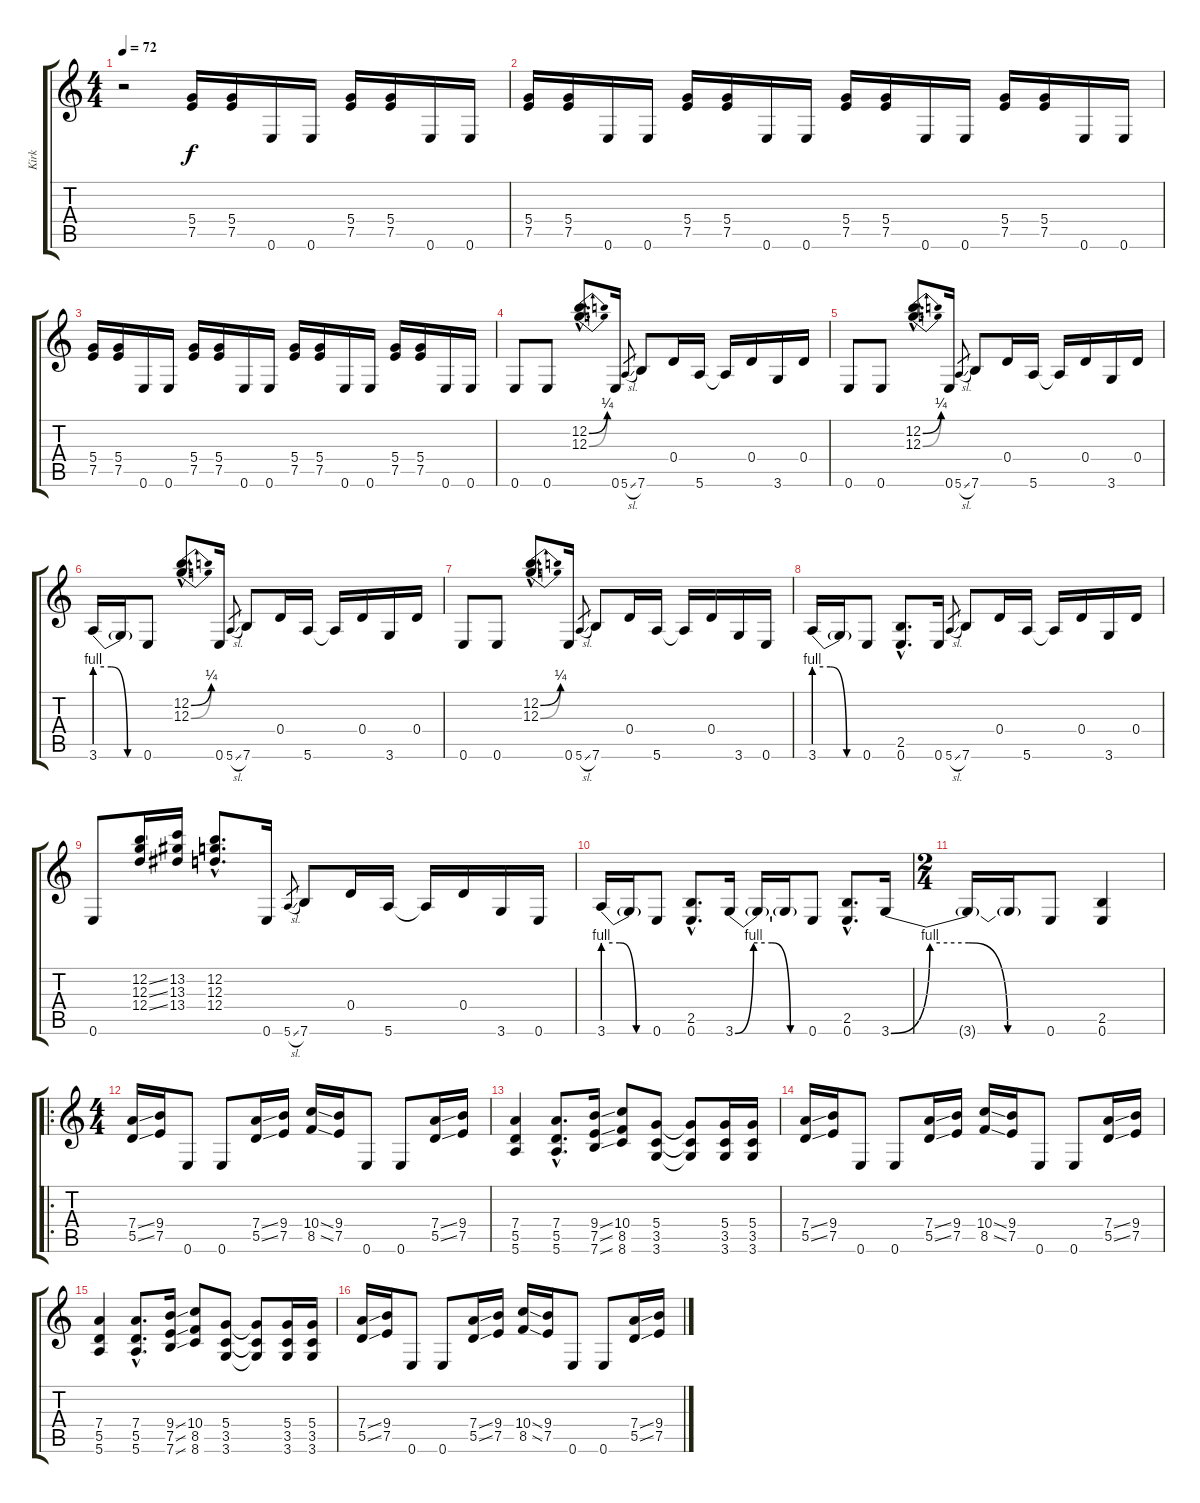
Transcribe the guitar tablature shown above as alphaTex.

\track ("Kirk" "Kirk") {instrument distortionguitar}
\staff {score tabs}
\tuning (E4 B3 G3 D3 A2 E2) {hide}
\ts (4 4)
\tempo 72
\clef g2
\ks c
r.2{dy f instrument distortionguitar} (5.4 7.5).16{volume 2} (5.4 7.5).16 0.6.16 0.6.16 (5.4 7.5).16 (5.4 7.5).16 0.6.16 0.6.16 |
(5.4 7.5).16{volume 13} (5.4 7.5).16 0.6.16 0.6.16 (5.4 7.5).16 (5.4 7.5).16 0.6.16 0.6.16 (5.4 7.5).16 (5.4 7.5).16 0.6.16 0.6.16 (5.4 7.5).16 (5.4 7.5).16 0.6.16 0.6.16 |
(5.4 7.5).16 (5.4 7.5).16 0.6.16 0.6.16 (5.4 7.5).16 (5.4 7.5).16 0.6.16 0.6.16 (5.4 7.5).16 (5.4 7.5).16 0.6.16 0.6.16 (5.4 7.5).16 (5.4 7.5).16 0.6.16 0.6.16 |
0.6.8 0.6.8 (12.2{be (bend 0 0 60 1) hac} 12.3{be (bend 0 0 60 1) hac}).8{d} 0.6.16 5.6{sl}.8{gr} 7.6.8 0.4.16 5.6.16 5.6{t}.16 0.4.16 3.6.16 0.4.16 |
0.6.8 0.6.8 (12.2{be (bend 0 0 60 1) hac} 12.3{be (bend 0 0 60 1) hac}).8{d} 0.6.16 5.6{sl}.8{gr} 7.6.8 0.4.16 5.6.16 5.6{t}.16 0.4.16 3.6.16 0.4.16 |
3.6{be (custom 0 4 20 4 40 0 60 0)}.16 3.6{t}.16 0.6.8 (12.2{be (bend 0 0 60 1) hac} 12.3{be (bend 0 0 60 1) hac}).8{d} 0.6.16 5.6{sl}.8{gr} 7.6.8 0.4.16 5.6.16 5.6{t}.16 0.4.16 3.6.16 0.4.16 |
0.6.8 0.6.8 (12.2{be (bend 0 0 60 1) hac} 12.3{be (bend 0 0 60 1) hac}).8{d} 0.6.16 5.6{sl}.8{gr} 7.6.8 0.4.16 5.6.16 5.6{t}.16 0.4.16 3.6.16 0.6.16 |
3.6{be (custom 0 4 20 4 40 0 60 0)}.16 3.6{t}.16 0.6.8 (2.5{hac} 0.6{hac}).8{d} 0.6.16 5.6{sl}.8{gr} 7.6.8 0.4.16 5.6.16 5.6{t}.16 0.4.16 3.6.16 0.4.16 |
0.6.8 (12.2{ss} 12.3{ss} 12.4{ss}).16 (13.2 13.3 13.4).16 (12.2{hac} 12.3{hac} 12.4{hac}).8{d} 0.6.16 5.6{sl}.8{gr} 7.6.8 0.4.16 5.6.16 5.6{t}.16 0.4.16 3.6.16 0.6.16 |
3.6{be (custom 0 4 20 4 40 0 60 0)}.16 3.6{t}.16 0.6.8 (2.5{hac} 0.6{hac}).8{d} 3.6{be (custom 0 0 15 4 30 4 45 0 60 0)}.16 3.6{t}.16 3.6{t}.16 0.6.8 (2.5{hac} 0.6{hac}).8{d} 3.6{be (custom 0 0 15 4 30 4 45 0 60 0)}.16 |
\ts (2 4)
3.6{t}.16 3.6{t}.16 0.6.8 (2.5 0.6).4 |
\ro
\ts (4 4)
(7.4{ss} 5.5{ss}).16 (9.4 7.5).16 0.6.8 0.6.8 (7.4{ss} 5.5{ss}).16 (9.4 7.5).16 (10.4{ss} 8.5{ss}).16 (9.4 7.5).16 0.6.8 0.6.8 (7.4{ss} 5.5{ss}).16 (9.4 7.5).16 |
(7.4 5.5 5.6).4 (7.4{hac} 5.5{hac} 5.6{hac}).8{d} (9.4{ss} 7.5{ss} 7.6{ss}).16 (10.4 8.5 8.6).8 (5.4 3.5 3.6).8 (5.4{t} 3.5{t} 3.6{t}).8 (5.4 3.5 3.6).16 (5.4 3.5 3.6).16 |
(7.4{ss} 5.5{ss}).16 (9.4 7.5).16 0.6.8 0.6.8 (7.4{ss} 5.5{ss}).16 (9.4 7.5).16 (10.4{ss} 8.5{ss}).16 (9.4 7.5).16 0.6.8 0.6.8 (7.4{ss} 5.5{ss}).16 (9.4 7.5).16 |
(7.4 5.5 5.6).4 (7.4{hac} 5.5{hac} 5.6{hac}).8{d} (9.4{ss} 7.5{ss} 7.6{ss}).16 (10.4 8.5 8.6).8 (5.4 3.5 3.6).8 (5.4{t} 3.5{t} 3.6{t}).8 (5.4 3.5 3.6).16 (5.4 3.5 3.6).16 |
(7.4{ss} 5.5{ss}).16 (9.4 7.5).16 0.6.8 0.6.8 (7.4{ss} 5.5{ss}).16 (9.4 7.5).16 (10.4{ss} 8.5{ss}).16 (9.4 7.5).16 0.6.8 0.6.8 (7.4{ss} 5.5{ss}).16 (9.4 7.5).16
